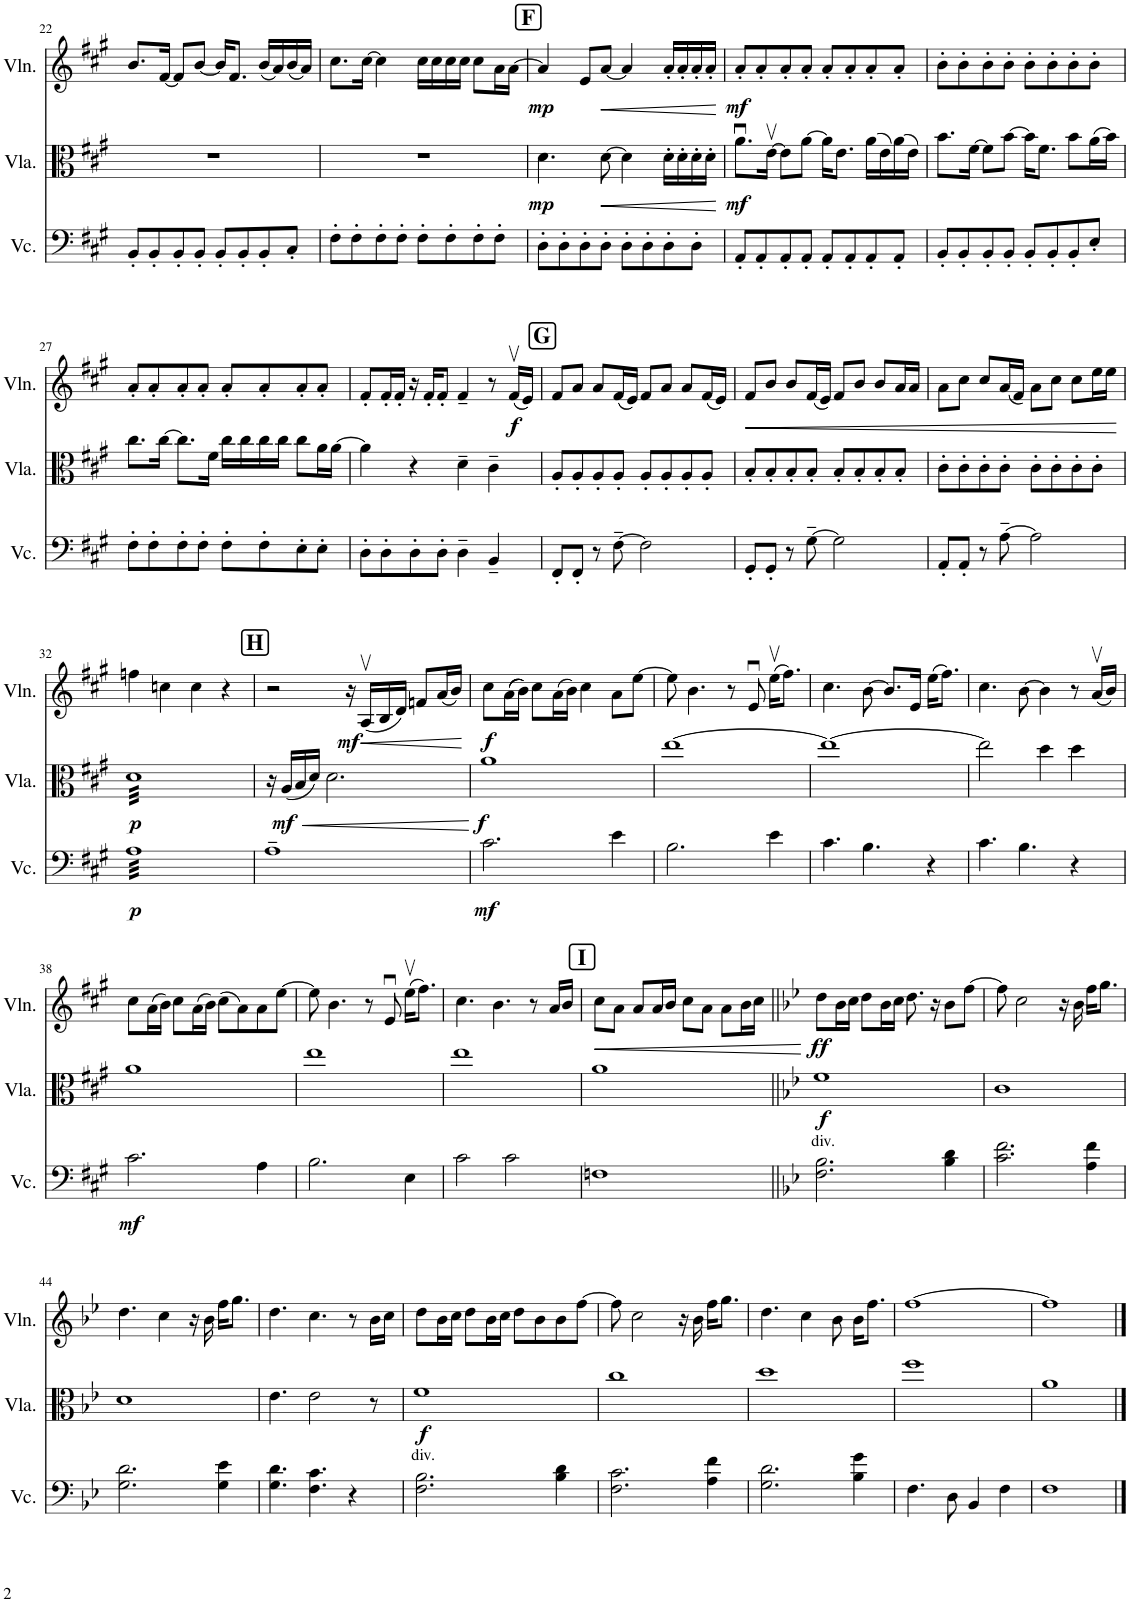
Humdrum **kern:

**kern	**dynam	**kern	**dynam	**kern	**dynam
*part3	*part3	*part2	*part2	*part1	*part1
*staff3	*staff3	*staff2	*staff2	*staff1	*staff1
*I"Violoncello	*	*I"Viola	*	*I"Violin	*
*I'Vc.	*	*I'Vla.	*	*I'Vln.	*
!!LO:PB:g=z
*clefF4	*	*clefC3	*	*clefG2	*
*k[f#c#g#]	*	*k[f#c#g#]	*	*k[f#c#g#]	*
*M4/4	*	*M4/4	*	*M4/4	*
=22	=22	=22	=22	=22	=22
8BB'/L	.	1r	.	8.b/L	.
8BB'/	.	.	.	.	.
.	.	.	.	[16f#/Jk	.
8BB'/	.	.	.	8f#/L]	.
8BB'/J	.	.	.	[8b/J	.
8BB'/L	.	.	.	16b/KL]	.
.	.	.	.	8.f#/J	.
8BB'/	.	.	.	.	.
8BB'/	.	.	.	(16b/LL	.
.	.	.	.	16a/)	.
8C#'/J	.	.	.	(16b/	.
.	.	.	.	16a/JJ)	.
=23	=23	=23	=23	=23	=23
8F#'\L	.	1r	.	8.cc#\L	.
8F#'\	.	.	.	.	.
.	.	.	.	[16cc#\Jk	.
8F#'\	.	.	.	4cc#\]	.
8F#'\J	.	.	.	.	.
8F#'\L	.	.	.	16cc#\LL	.
.	.	.	.	16cc#\	.
8F#'\	.	.	.	16cc#\	.
.	.	.	.	16cc#\JJ	.
8F#'\	.	.	.	8cc#\L	.
8F#'\J	.	.	.	16a\L	.
.	.	.	.	[16a\JJ	.
!!LO:REH:place=s1:a:B:cj:fs=14:t=F
=24	=24	=24	=24	=24	=24
!	!	!	!LO:DY:b	!	!LO:DY:b
8D'\L	.	4.d\	mp	4a/]	mp
8D'\	.	.	.	.	.
8D'\	.	.	.	8e/L	.
!	!	!	!LO:HP:b	!	!LO:HP:b
8D'\J	.	[8d\	<	[8a/J	<
8D'\L	.	4d\]	.	4a/]	.
8D'\	.	.	.	.	.
8D'\	.	16d'\LL	.	16a'/LL	.
.	.	16d'\	.	16a'/	.
8D'\J	.	16d'\	.	16a'/	.
.	.	16d'\JJ	.	16a'/JJ	.
.	.	.	[	.	[
=25	=25	=25	=25	=25	=25
!	!	!	!LO:DY:b	!	!LO:DY:b
8AA'/L	.	8.au\L	mf	8a'/L	mf
8AA'/	.	.	.	8a'/	.
.	.	[16ev\Jk	.	.	.
8AA'/	.	8e\L]	.	8a'/	.
8AA'/J	.	[8a\J	.	8a'/J	.
8AA'/L	.	16a\KL]	.	8a'/L	.
.	.	8.e\J	.	.	.
8AA'/	.	.	.	8a'/	.
8AA'/	.	(16a\LL	.	8a'/	.
.	.	16e\)	.	.	.
8AA'/J	.	(16a\	.	8a'/J	.
.	.	16e\JJ)	.	.	.
=26	=26	=26	=26	=26	=26
8BB'/L	.	8.b\L	.	8b'\L	.
8BB'/	.	.	.	8b'\	.
.	.	[16f#\Jk	.	.	.
8BB'/	.	8f#\L]	.	8b'\	.
8BB'/J	.	[8b\J	.	8b'\J	.
8BB'/L	.	16b\KL]	.	8b'\L	.
.	.	8.f#\J	.	.	.
8BB'/	.	.	.	8b'\	.
8BB'/	.	8b\L	.	8b'\	.
8E'/J	.	(16a\L	.	8b'\J	.
.	.	16b\JJ)	.	.	.
!!LO:LB:g=z
=27	=27	=27	=27	=27	=27
8F#'\L	.	8.cc#\L	.	8a'/L	.
8F#'\	.	.	.	8a'/	.
.	.	[16cc#\Jk	.	.	.
8F#'\	.	8.cc#\L]	.	8a'/	.
8F#'\J	.	.	.	8a'/J	.
.	.	16f#\Jk	.	.	.
8F#'\L	.	16cc#\LL	.	8a'/L	.
.	.	16cc#\	.	.	.
8F#'\	.	16cc#\	.	8a'/	.
.	.	16cc#\JJ	.	.	.
8E'\	.	8cc#\L	.	8a'/	.
8E'\J	.	16a\L	.	8a'/J	.
.	.	[16a\JJ	.	.	.
=28	=28	=28	=28	=28	=28
8D'\L	.	4a\]	.	8f#'/L	.
8D'\	.	.	.	16f#'/L	.
.	.	.	.	16f#'/JJ	.
8D'\	.	4r	.	16r	.
.	.	.	.	16f#'/KL	.
8D'\J	.	.	.	8f#'/J	.
4D~\	.	4d~\	.	4f#~/	.
4BB~/	.	4c#~\	.	8r	.
!	!	!	!	!	!LO:DY:b
.	.	.	.	(16f#v/LL	f
.	.	.	.	16e/JJ)	.
!!LO:REH:place=s1:a:B:cj:fs=14:t=G
=29	=29	=29	=29	=29	=29
8FF#'/L	.	8A'/L	.	8f#/L	.
8FF#'/J	.	8A'/	.	8a/J	.
8r	.	8A'/	.	8a/L	.
[8F#~\	.	8A'/J	.	(16f#/L	.
.	.	.	.	16e/JJ)	.
2F#\]	.	8A'/L	.	8f#/L	.
.	.	8A'/	.	8a/J	.
.	.	8A'/	.	8a/L	.
.	.	8A'/J	.	(16f#/L	.
.	.	.	.	16e/JJ)	.
=30	=30	=30	=30	=30	=30
!	!	!	!	!	!LO:HP:b
8GG#'/L	.	8B'/L	.	8f#/L	<
8GG#'/J	.	8B'/	.	8b/J	.
8r	.	8B'/	.	8b/L	.
[8G#~\	.	8B'/J	.	(16f#/L	.
.	.	.	.	16e/JJ)	.
2G#\]	.	8B'/L	.	8f#/L	.
.	.	8B'/	.	8b/J	.
.	.	8B'/	.	8b/L	.
.	.	8B'/J	.	16a/L	.
.	.	.	.	16a/JJ	.
=31	=31	=31	=31	=31	=31
8AA'/L	.	8c#'\L	.	8a\L	.
8AA'/J	.	8c#'\	.	8cc#\J	.
8r	.	8c#'\	.	8cc#/L	.
[8A~\	.	8c#'\J	.	(16a/L	.
.	.	.	.	16f#/JJ)	.
2A\]	.	8c#'\L	.	8a\L	.
.	.	8c#'\	.	8cc#\J	.
.	.	8c#'\	.	8cc#\L	.
.	.	8c#'\J	.	16ee\L	.
.	.	.	.	16ee\JJ	.
.	.	.	.	.	[
!!LO:LB:g=z
=32	=32	=32	=32	=32	=32
!	!LO:DY:b	!	!LO:DY:b	!	!
*tremolo	*	*	*	*	*
*	*	*tremolo	*	*	*
32ALLL	p	32dLLL	p	4ffn\	.
32A	.	32d	.	.	.
32A	.	32d	.	.	.
32A	.	32d	.	.	.
32A	.	32d	.	.	.
32A	.	32d	.	.	.
32A	.	32d	.	.	.
32A	.	32d	.	.	.
32A	.	32d	.	4ccn\	.
32A	.	32d	.	.	.
32A	.	32d	.	.	.
32A	.	32d	.	.	.
32A	.	32d	.	.	.
32A	.	32d	.	.	.
32A	.	32d	.	.	.
32A	.	32d	.	.	.
32A	.	32d	.	4cc\	.
32A	.	32d	.	.	.
32A	.	32d	.	.	.
32A	.	32d	.	.	.
32A	.	32d	.	.	.
32A	.	32d	.	.	.
32A	.	32d	.	.	.
32A	.	32d	.	.	.
32A	.	32d	.	4r	.
32A	.	32d	.	.	.
32A	.	32d	.	.	.
32A	.	32d	.	.	.
32A	.	32d	.	.	.
32A	.	32d	.	.	.
32A	.	32d	.	.	.
32AJJJ	.	32dJJJ	.	.	.
*	*	*Xtremolo	*	*	*
*Xtremolo	*	*	*	*	*
!!LO:REH:place=s1:a:B:cj:fs=14:t=H
=33	=33	=33	=33	=33	=33
1A~	.	16r	.	2r	.
!	!	!	!LO:HP:b	!	!
!	!	!	!LO:DY:n=1:b	!	!
.	.	(16A/LL	< mf	.	.
.	.	16B/	.	.	.
.	.	16d/JJ)	.	.	.
.	.	2.d\	.	.	.
!	!	!	!	!	!LO:DY:b
.	.	.	.	16r	mf
!	!	!	!	!	!LO:HP:b
.	.	.	.	(16Av/LL	<
.	.	.	.	16B/	.
.	.	.	.	16d/JJ)	.
.	.	.	.	8fn/L	.
.	.	.	.	(16a/L	.
.	.	.	.	16b/JJ)	.
.	.	.	[	.	[
=34	=34	=34	=34	=34	=34
!	!LO:DY:b	!	!LO:DY:b	!	!LO:DY:b
2.c#\	mf	1a	f	8cc#\L	f
.	.	.	.	(((16a\L	.
.	.	.	.	16b\JJ)))	.
.	.	.	.	8cc#\L	.
.	.	.	.	(16a\L	.
.	.	.	.	16b\JJ)	.
.	.	.	.	4cc#\	.
4e\	.	.	.	8a\L	.
.	.	.	.	[8ee\J	.
=35	=35	=35	=35	=35	=35
2.B\	.	[1ee	.	8ee\]	.
.	.	.	.	4.b\	.
.	.	.	.	8r	.
.	.	.	.	8eu/	.
4e\	.	.	.	(16eev\KL	.
.	.	.	.	8.ff#\J)	.
=36	=36	=36	=36	=36	=36
4.c#\	.	1ee_	.	4.cc#\	.
4.B\	.	.	.	[8b\	.
.	.	.	.	8.b/L]	.
.	.	.	.	16e/Jk	.
4r	.	.	.	(16ee\KL	.
.	.	.	.	8.ff#\J)	.
=37	=37	=37	=37	=37	=37
4.c#\	.	2ee\]	.	4.cc#\	.
4.B\	.	.	.	[8b\	.
.	.	4dd\	.	4b\]	.
4r	.	4dd\	.	8r	.
.	.	.	.	(16av/LL	.
.	.	.	.	16b/JJ)	.
!!LO:LB:g=z
=38	=38	=38	=38	=38	=38
!	!LO:DY:b	!	!	!	!
2.c#\	mf	1a	.	8cc#\L	.
.	.	.	.	(16a\L	.
.	.	.	.	16b\JJ)	.
.	.	.	.	8cc#\L	.
.	.	.	.	(16a\L	.
.	.	.	.	16b\JJ)	.
.	.	.	.	(8cc#\L	.
.	.	.	.	8a\)	.
4A\	.	.	.	8a\	.
.	.	.	.	[8ee\J	.
=39	=39	=39	=39	=39	=39
2.B\	.	1ee	.	8ee\]	.
.	.	.	.	4.b\	.
.	.	.	.	8r	.
.	.	.	.	8eu/	.
4E\	.	.	.	(16eev\KL	.
.	.	.	.	8.ff#\J)	.
=40	=40	=40	=40	=40	=40
2c#\	.	1ee	.	4.cc#\	.
.	.	.	.	4.b\	.
2c#\	.	.	.	.	.
.	.	.	.	8r	.
.	.	.	.	16a/LL	.
.	.	.	.	16b/JJ	.
!!LO:REH:place=s1:a:B:cj:fs=14:t=I
=41	=41	=41	=41	=41	=41
!	!	!	!	!	!LO:HP:b
1Fn	.	1a	.	8cc#\L	<
.	.	.	.	8a\J	.
.	.	.	.	8a/L	.
.	.	.	.	16a/L	.
.	.	.	.	16b/JJ	.
.	.	.	.	8cc#\L	.
.	.	.	.	8a\J	.
.	.	.	.	8a\L	.
.	.	.	.	16b\L	.
.	.	.	.	16cc#\JJ	.
.	.	.	.	.	[
=42||	=42||	=42||	=42||	=42||	=42||
*k[b-e-]	*	*k[b-e-]	*	*k[b-e-]	*
!LO:TX:a:t=div.	!	!	!	!	!
!	!	!	!LO:DY:b	!	!LO:DY:b
2.F\ 2.B-\	.	1f	f	8dd\L	ff
.	.	.	.	16b-\L	.
.	.	.	.	16cc\JJ	.
.	.	.	.	8dd\L	.
.	.	.	.	16b-\L	.
.	.	.	.	16cc\JJ	.
.	.	.	.	8.dd\	.
.	.	.	.	16r	.
4B-\ 4d\	.	.	.	8b-\L	.
.	.	.	.	[8ff\J	.
=43	=43	=43	=43	=43	=43
2.c\ 2.f\	.	1c	.	8ff\]	.
.	.	.	.	2cc\	.
.	.	.	.	16r	.
.	.	.	.	16b-\	.
4A\ 4f\	.	.	.	16ff\KL	.
.	.	.	.	8.gg\J	.
!!LO:LB:g=z
=44	=44	=44	=44	=44	=44
2.G\ 2.d\	.	1d	.	4.dd\	.
.	.	.	.	4cc\	.
.	.	.	.	16r	.
.	.	.	.	16b-\	.
4G\ 4e-\	.	.	.	16ff\KL	.
.	.	.	.	8.gg\J	.
=45	=45	=45	=45	=45	=45
4.G\ 4.d\	.	4.e-\	.	4.dd\	.
4.F\ 4.c\	.	2e-\	.	4.cc\	.
4r	.	.	.	8r	.
.	.	8r	.	16b-\LL	.
.	.	.	.	16cc\JJ	.
=46	=46	=46	=46	=46	=46
!LO:TX:a:t=div.	!	!	!	!	!
!	!	!	!LO:DY:b	!	!
2.F\ 2.B-\	.	1f	f	8dd\L	.
.	.	.	.	16b-\L	.
.	.	.	.	16cc\JJ	.
.	.	.	.	8dd\L	.
.	.	.	.	16b-\L	.
.	.	.	.	16cc\JJ	.
.	.	.	.	8dd\L	.
.	.	.	.	8b-\	.
4B-\ 4d\	.	.	.	8b-\	.
.	.	.	.	[8ff\J	.
=47	=47	=47	=47	=47	=47
2.F\ 2.c\	.	1cc	.	8ff\]	.
.	.	.	.	2cc\	.
.	.	.	.	16r	.
.	.	.	.	16b-\	.
4A\ 4f\	.	.	.	16ff\KL	.
.	.	.	.	8.gg\J	.
=48	=48	=48	=48	=48	=48
2.G\ 2.d\	.	1dd	.	4.dd\	.
.	.	.	.	4cc\	.
.	.	.	.	8b-\	.
4B-\ 4g\	.	.	.	16b-\KL	.
.	.	.	.	8.ff\J	.
=49	=49	=49	=49	=49	=49
4.F\	.	1ff	.	[1ff	.
8D\	.	.	.	.	.
4BB-/	.	.	.	.	.
4F\	.	.	.	.	.
=50	=50	=50	=50	=50	=50
1F	.	1a	.	1ff]	.
==	==	==	==	==	==
*-	*-	*-	*-	*-	*-
